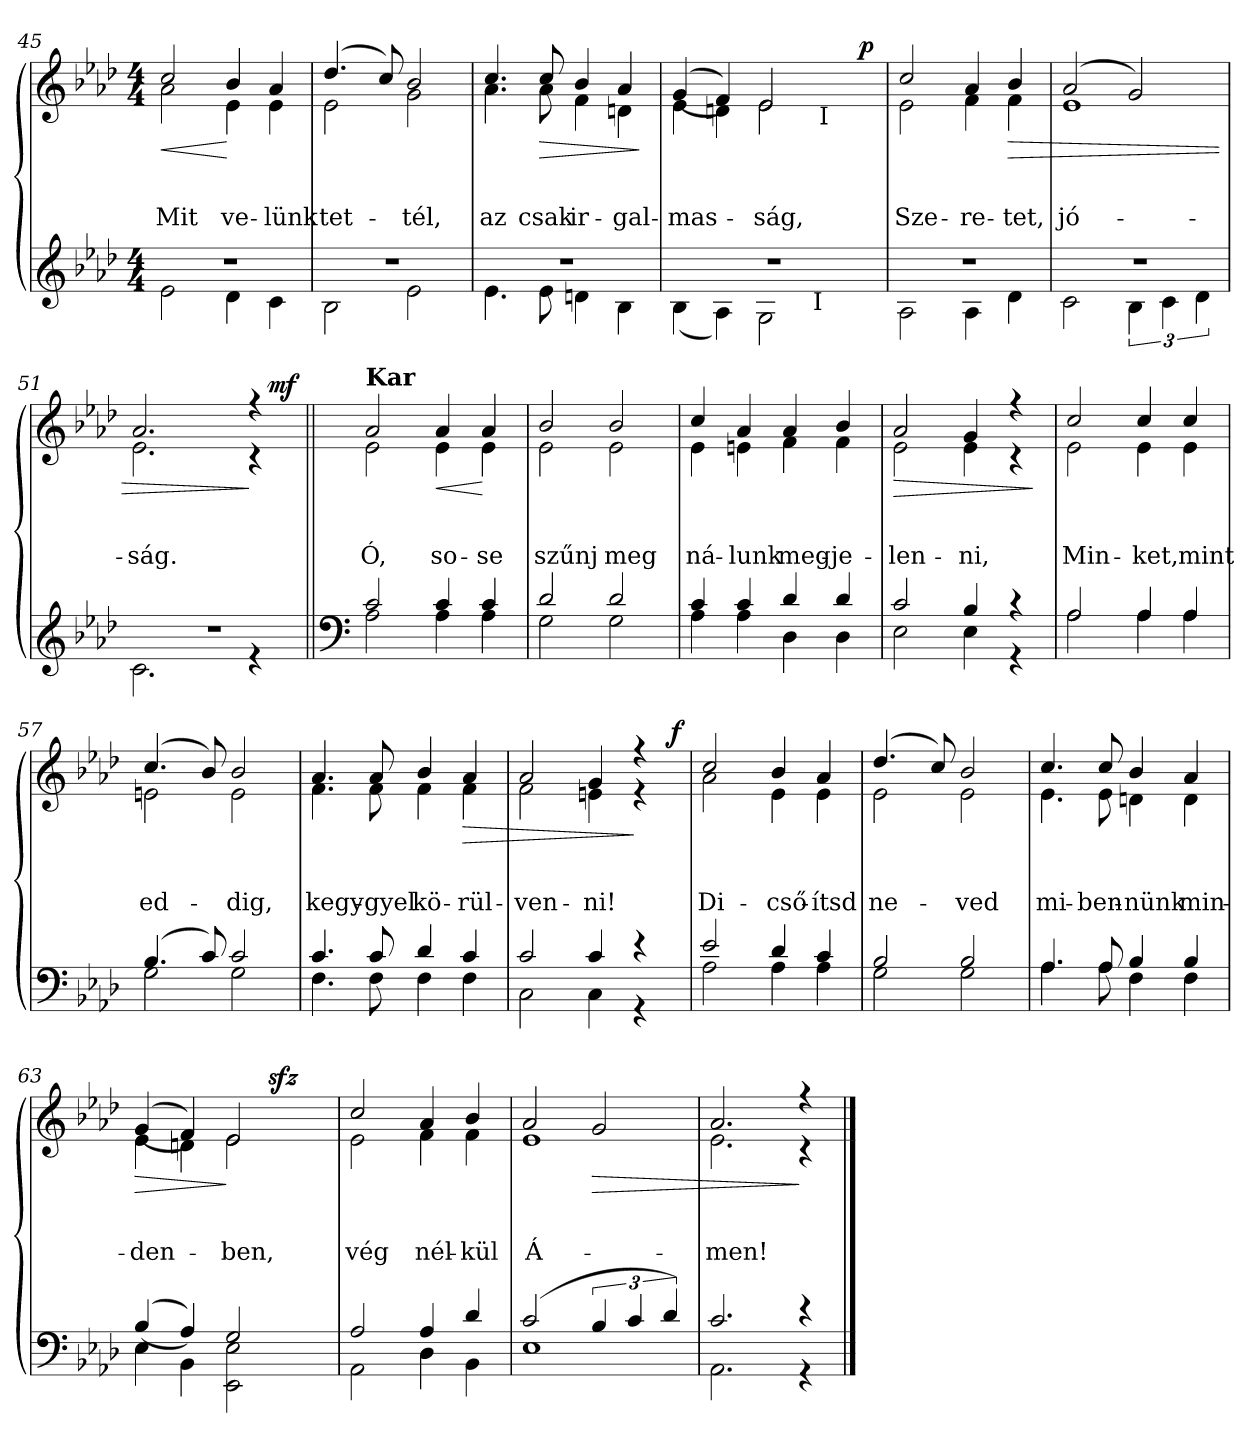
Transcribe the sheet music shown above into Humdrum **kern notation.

**kern	**kern	**text	**text	**text	**dynam
*part2	*part1	*part1	*part1	*part1	*part1
*staff2	*staff1	*staff1	*staff1	*staff1	*staff1
*clefG2	*clefG2	*	*	*	*
*k[b-e-a-d-]	*k[b-e-a-d-]	*	*	*	*
*A-:	*A-:	*	*	*	*
*M4/4	*M4/4	*	*	*	*
=45	=45	=45	=45	=45	=45
*^	*	*	*	*	*
!	!	!	!	!	!	!LO:HP:b
*	*	*^	*	*	*	*
!	!	!	!	!	!	!LO:LY:b	!
1rdd	2e-\	2cc/	2a-\	.	.	Mit	<
!	!	!	!	!	!	!LO:LY:b	!
.	4d-\	4b-/	4e-\	.	.	ve-	[
!	!	!	!	!	!	!LO:LY:b	!
.	4c\	4a-/	4e-\	.	.	-lünk	.
=46	=46	=46	=46	=46	=46	=46	=46
!	!	!	!	!	!	!LO:LY:b	!
1rdd	2B-\	(>4.dd-/	2e-\	.	.	tet-	.
.	.	8cc/)	.	.	.	.	.
!	!	!	!	!	!	!LO:LY:b	!
.	2e-\	2b-/	2g\	.	.	-tél,	.
=47	=47	=47	=47	=47	=47	=47	=47
!	!	!	!	!	!	!LO:LY:b	!
1rdd	4.e-\	4.cc/	4.a-\	.	.	az	.
!	!	!	!	!	!	!	!LO:HP:b
!	!	!	!	!	!	!LO:LY:b	!
.	8e-\	8cc/	8a-\	.	.	csak	>
!	!	!	!	!	!	!LO:LY:b	!
.	4dn\	4b-/	4f\	.	.	ir-	.
!	!	!	!	!	!	!LO:LY:b	!
.	4B-\	4a-/	4dn\	.	.	-gal-	.
*v	*v	*	*	*	*	*	*
*	*v	*v	*	*	*	*
.	.	.	.	.	]
!!LO:LB:g=z
=48	=48	=48	=48	=48	=48
*^	*^	*	*	*	*
!	!	!	!	!	!	!LO:LY:b	!
*	*^	*	*^	*	*	*	*
1rdd	(<4B-\	3%2ryy	(<(>4g/	4e-\	2ryy	.	.	-mas-	.
.	4A-\)	.	4f/))	4dn\	.	.	.	.	.
!	!	!	!	!	!	!	!	!LO:LY:b	!
.	2G\	.	2e-/	2e-\	4ryy	.	.	-ság,	.
.	.	24..ryy	.	.	.	.	.	.	.
!	!	!LO:TX:b:t=I	!	!	!	!	!	!	!
.	.	6ryy	.	.	.	.	.	.	.
!	!	!	!	!	!LO:TX:b:t=I	!	!	!	!
.	.	.	.	.	8ryy	.	.	.	.
.	.	.	.	.	32ryy	.	.	.	.
!	!	!	!	!	!	!	!	!	!LO:DY:a
.	.	12ryy	.	.	16.ryy	.	.	.	p
.	.	96ryy	.	.	.	.	.	.	.
*	*v	*v	*	*	*	*	*	*	*
*	*	*	*v	*v	*	*	*	*
=49	=49	=49	=49	=49	=49	=49	=49
*	*^	*	*^	*	*	*	*
!	!	!	!	!	!	!	!	!LO:LY:b	!
*	*v	*v	*	*	*	*	*	*	*
*	*	*	*v	*v	*	*	*	*
1rdd	2A-\	2cc/	2e-\	.	.	Sze-	.
!	!	!	!	!	!	!LO:LY:b	!
.	4A-\	4a-/	4f\	.	.	-re-	.
!	!	!	!	!	!	!	!LO:HP:b
!	!	!	!	!	!	!LO:LY:b	!
.	4d-\	4b-/	4f\	.	.	-tet,	>
=50	=50	=50	=50	=50	=50	=50	=50
!	!	!	!	!	!	!LO:LY:b	!
(<1rdd	2c\	(>2a-/	1e-	.	.	jó-	.
.	6B-\	2g/)	.	.	.	.	.
.	6c\	.	.	.	.	.	.
.	6d-\)	.	.	.	.	.	.
=51	=51	=51	=51	=51	=51	=51	=51
!	!	!	!	!	!	!LO:LY:b	!
*	*	*	*^	*	*	*	*
1rdd	2.c\	2.a-/	2.e-\	2ryy	.	.	-ság.	.
.	.	.	.	4ryy	.	.	.	.
.	4rd	4r	4r	16ryy	.	.	.	]
!	!	!	!	!	!	!	!	!LO:DY:b
.	.	.	.	8.ryy	.	.	.	mf
*	*	*v	*v	*v	*	*	*	*
=52||	=52||	=52||	=52||	=52||	=52||	=52||
*clefF4	*	*	*	*	*	*
*	*	*^	*	*	*	*
*	*	*	*^	*	*	*	*
!	!	!LO:TX:a:B:t=Kar	!	!	!	!	!	!
!	!	!	!	!	!	!	!LO:LY:b	!
*	*	*	*v	*v	*	*	*	*
2c/	2A-\	2a-/	2e-\	.	.	Ó,	.
!	!	!	!	!	!	!	!LO:HP:b
!	!	!	!	!	!	!LO:LY:b	!
4c/	4A-\	4a-/	4e-\	.	.	so-	<
!	!	!	!	!	!	!LO:LY:b	!
4c/	4A-\	4a-/	4e-\	.	.	-se	[
=53	=53	=53	=53	=53	=53	=53	=53
!	!	!	!	!	!	!LO:LY:b	!
2d-/	2G\	2b-/	2e-\	.	.	szűnj	.
!	!	!	!	!	!	!LO:LY:b	!
2d-/	2G\	2b-/	2e-\	.	.	meg	.
=54	=54	=54	=54	=54	=54	=54	=54
!	!	!	!	!	!	!LO:LY:b	!
4c/	4A-\	4cc/	4e-\	.	.	ná-	.
!	!	!	!	!	!	!LO:LY:b	!
4c/	4A-\	4a-/	4en\	.	.	-lunk	.
!	!	!	!	!	!	!LO:LY:b	!
4d-/	4D-\	4a-/	4f\	.	.	meg-	.
!	!	!	!	!	!	!LO:LY:b	!
4d-/	4D-\	4b-/	4f\	.	.	-je-	.
!!LO:LB:g=z	!!
=55	=55	=55	=55	=55	=55	=55	=55
!	!	!	!	!	!	!	!LO:HP:b
!	!	!	!	!	!	!LO:LY:b	!
2c/	2E-\	2a-/	2e-\	.	.	-len-	>
!	!	!	!	!	!	!LO:LY:b	!
4B-/	4E-\	4g/	4e-\	.	.	-ni,	.
4r	4r	4r	4r	.	.	.	.
*v	*v	*	*	*	*	*	*
*	*v	*v	*	*	*	*
.	.	.	.	.	]
=56	=56	=56	=56	=56	=56
*^	*^	*	*	*	*
!	!	!	!	!	!	!LO:LY:b	!
2A-/	2A-\	2cc/	2e-\	.	.	Min-	.
!	!	!	!	!	!	!LO:LY:b	!
4A-/	4A-\	4cc/	4e-\	.	.	-ket,	.
!	!	!	!	!	!	!LO:LY:b	!
4A-/	4A-\	4cc/	4e-\	.	.	mint	.
=57	=57	=57	=57	=57	=57	=57	=57
!	!	!	!	!	!	!LO:LY:b	!
(>4.B-/	2G\	(>4.cc/	2en\	.	.	ed-	.
8c/)	.	8b-/)	.	.	.	.	.
!	!	!	!	!	!	!LO:LY:b	!
2c/	2G\	2b-/	2e\	.	.	-dig,	.
=58	=58	=58	=58	=58	=58	=58	=58
!	!	!	!	!	!	!LO:LY:b	!
4.c/	4.F\	4.a-/	4.f\	.	.	kegy-	.
!	!	!	!	!	!	!LO:LY:b	!
8c/	8F\	8a-/	8f\	.	.	-gyel	.
!	!	!	!	!	!	!LO:LY:b	!
4d-/	4F\	4b-/	4f\	.	.	kö-	.
!	!	!	!	!	!	!	!LO:HP:b
!	!	!	!	!	!	!LO:LY:b	!
4c/	4F\	4a-/	4f\	.	.	-rül-	>
=59	=59	=59	=59	=59	=59	=59	=59
!	!	!	!	!	!	!LO:LY:b	!
*	*	*	*^	*	*	*	*
2c/	2C\	2a-/	2f\	2...ryy	.	.	-ven-	.
!	!	!	!	!	!	!	!LO:LY:b	!
4c/	4C\	4g/	4en\	.	.	.	-ni!	.
4r	4r	4r	4r	.	.	.	.	]
!	!	!	!	!	!	!	!	!LO:DY:a
.	.	.	.	16ryy	.	.	.	f
*	*	*	*v	*v	*	*	*	*
=60	=60	=60	=60	=60	=60	=60	=60
*	*	*	*^	*	*	*	*
!	!	!	!	!	!	!	!LO:LY:b	!
*	*	*	*v	*v	*	*	*	*
2e-/	2A-\	2cc/	2a-\	.	.	Di-	.
!	!	!	!	!	!	!LO:LY:b	!
4d-/	4A-\	4b-/	4e-\	.	.	-cső-	.
!	!	!	!	!	!	!LO:LY:b	!
4c/	4A-\	4a-/	4e-\	.	.	-ítsd	.
!!LO:LB:g=z	!!
=61	=61	=61	=61	=61	=61	=61	=61
!	!	!	!	!	!	!LO:LY:b	!
2B-/	2G\	(>4.dd-/	2e-\	.	.	ne-	.
.	.	8cc/)	.	.	.	.	.
!	!	!	!	!	!	!LO:LY:b	!
2B-/	2G\	2b-/	2e-\	.	.	-ved	.
=62	=62	=62	=62	=62	=62	=62	=62
!	!	!	!	!	!	!LO:LY:b	!
4.A-/	4.A-\	4.cc/	4.e-\	.	.	mi-	.
!	!	!	!	!	!	!LO:LY:b	!
8A-/	8A-\	8cc/	8e-\	.	.	-ben-	.
!	!	!	!	!	!	!LO:LY:b	!
4B-/	4F\	4b-/	4dn\	.	.	-nünk	.
!	!	!	!	!	!	!LO:LY:b	!
4B-/	4F\	4a-/	4d\	.	.	min-	.
=63	=63	=63	=63	=63	=63	=63	=63
!	!	!	!	!	!	!	!LO:HP:b
!	!	!	!	!	!	!LO:LY:b	!
*	*	*	*^	*	*	*	*
(<(>4B-/	4E-\	(<(>4g/	4e-\	2ryy	.	.	-den-	>
4A-/))	4BB-\	4f/))	4dn\	.	.	.	.	.
!	!	!	!	!	!	!	!LO:LY:b	!
2G/	2EE-\ 2E-\	2e-/	2e-\	8ryy	.	.	-ben,	]
.	.	.	.	32ryy	.	.	.	.
!	!	!	!	!	!	!	!	!LO:DY:a
.	.	.	.	4ryy	.	.	.	sfz
.	.	.	.	16.ryy	.	.	.	.
*	*	*	*v	*v	*	*	*	*
=64	=64	=64	=64	=64	=64	=64	=64
*	*	*	*^	*	*	*	*
!	!	!	!	!	!	!	!LO:LY:b	!
*	*	*	*v	*v	*	*	*	*
2A-/	2AA-\	2cc/	2e-\	.	.	vég	.
!	!	!	!	!	!	!LO:LY:b	!
4A-/	4D-\	4a-/	4f\	.	.	nél-	.
!	!	!	!	!	!	!LO:LY:b	!
4d-/	4BB-\	4b-/	4f\	.	.	-kül	.
=65	=65	=65	=65	=65	=65	=65	=65
!	!	!	!	!	!	!LO:LY:b	!
(>2c/	1E-	(>2a-/	1e-)	.	.	Á-	.
!	!	!	!	!	!	!	!LO:HP:b
6B-/	.	2g/	.	.	.	.	>
6c/	.	.	.	.	.	.	.
6d-/)	.	.	.	.	.	.	.
=66	=66	=66	=66	=66	=66	=66	=66
!	!	!	!	!	!	!LO:LY:b	!
2.c/	2.AA-\	2.a-/	2.e-\	.	.	-men!	.
4r	4r	4r	4r	.	.	.	]
*v	*v	*	*	*	*	*	*
*	*v	*v	*	*	*	*
==	==	==	==	==	==
*-	*-	*-	*-	*-	*-
